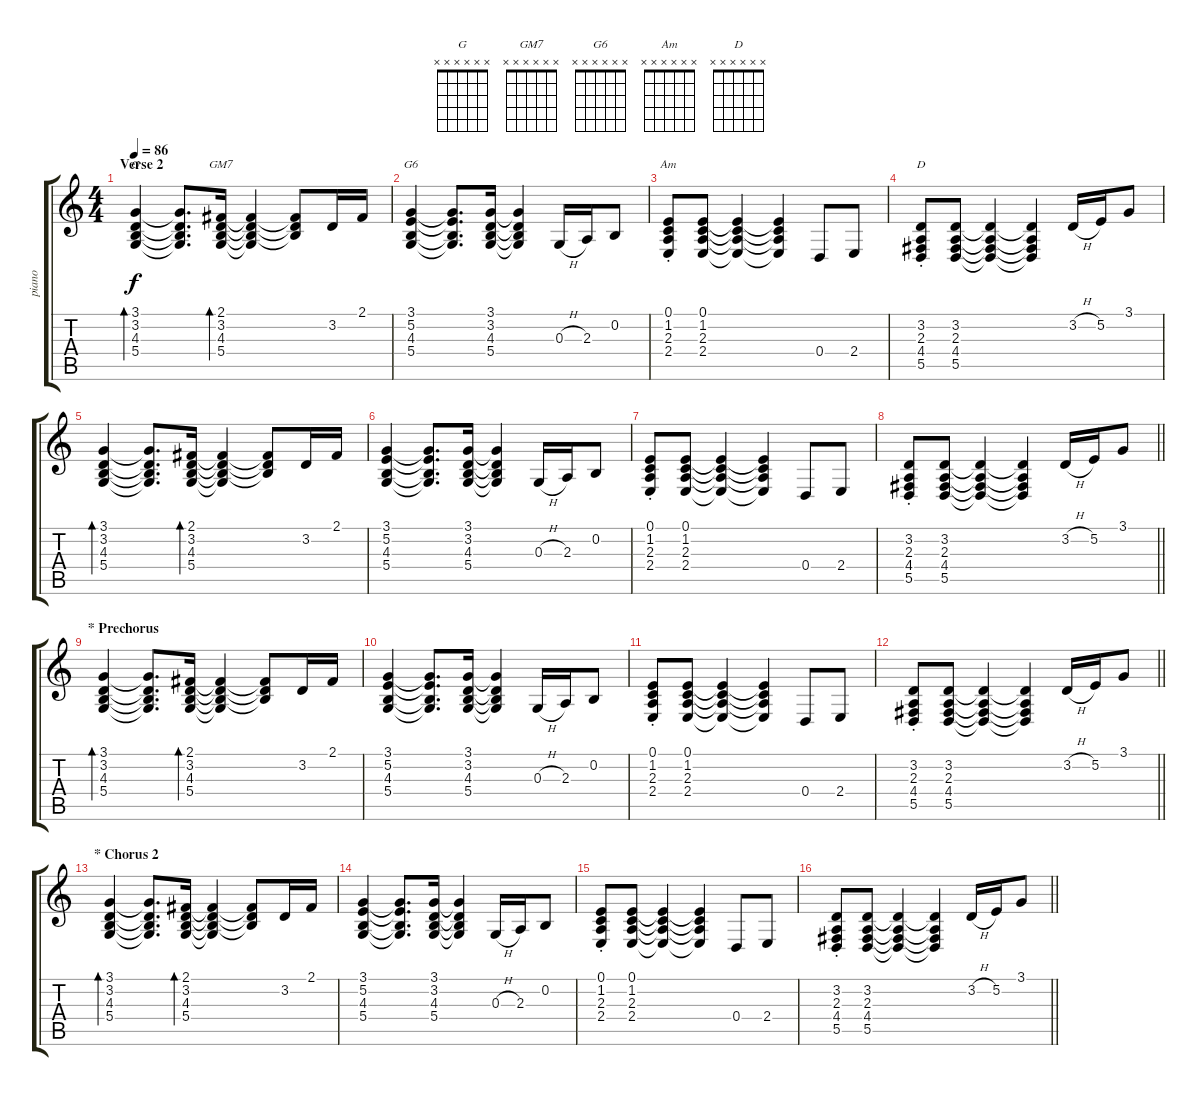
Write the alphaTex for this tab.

\track ("piano" "piano") {instrument acousticgrandpiano}
\staff {score tabs}
\tuning (E4 B3 G3 D3 A2 E2) {hide}
\chord ("G" x x x x x x)
\chord ("GM7" x x x x x x)
\chord ("G6" x x x x x x)
\chord ("Am" x x x x x x)
\chord ("D" x x x x x x)
\ts (4 4)
\section ("" "Verse 2")
\tempo 86
\clef g2
\ks c
(3.1 3.2 4.3 5.4).4{bd 60 ch "G" dy f} (3.1{t} 3.2{t} 4.3{t} 5.4{t}).8{d} (2.1 3.2 4.3 5.4).16{bd 60 ch "GM7"} (2.1{t} 3.2{t} 4.3{t} 5.4{t}).4 (2.1{t} 3.2{t} 4.3{t}).8 3.2.16 2.1.16 |
(3.1 5.2 4.3 5.4).4{ch "G6"} (3.1{t} 5.2{t} 4.3{t} 5.4{t}).8{d} (3.1 3.2 4.3 5.4).16 (3.1{t} 3.2{t} 4.3{t} 5.4{t}).4 0.3{h}.16 2.3.16 0.2.8 |
(0.1{st} 1.2{st} 2.3{st} 2.4{st}).8{ch "Am"} (0.1 1.2 2.3 2.4).8 (0.1{t} 1.2{t} 2.3{t} 2.4{t}).4 (0.1{t} 1.2{t} 2.3{t} 2.4{t}).4 0.4.8 2.4.8 |
(3.2{st} 2.3{st} 4.4{st} 5.5{st}).8{ch "D"} (3.2 2.3 4.4 5.5).8 (3.2{t} 2.3{t} 4.4{t} 5.5{t}).4 (3.2{t} 2.3{t} 4.4{t} 5.5{t}).4 3.2{h}.16 5.2.16 3.1.8 |
(3.1 3.2 4.3 5.4).4{bd 60} (3.1{t} 3.2{t} 4.3{t} 5.4{t}).8{d} (2.1 3.2 4.3 5.4).16{bd 60} (2.1{t} 3.2{t} 4.3{t} 5.4{t}).4 (2.1{t} 3.2{t} 4.3{t}).8 3.2.16 2.1.16 |
(3.1 5.2 4.3 5.4).4 (3.1{t} 5.2{t} 4.3{t} 5.4{t}).8{d} (3.1 3.2 4.3 5.4).16 (3.1{t} 3.2{t} 4.3{t} 5.4{t}).4 0.3{h}.16 2.3.16 0.2.8 |
(0.1{st} 1.2{st} 2.3{st} 2.4{st}).8 (0.1 1.2 2.3 2.4).8 (0.1{t} 1.2{t} 2.3{t} 2.4{t}).4 (0.1{t} 1.2{t} 2.3{t} 2.4{t}).4 0.4.8 2.4.8 |
\barLineRight lightlight
(3.2{st} 2.3{st} 4.4{st} 5.5{st}).8 (3.2 2.3 4.4 5.5).8 (3.2{t} 2.3{t} 4.4{t} 5.5{t}).4 (3.2{t} 2.3{t} 4.4{t} 5.5{t}).4 3.2{h}.16 5.2.16 3.1.8 |
\section ("" "* Prechorus")
(3.1 3.2 4.3 5.4).4{bd 60} (3.1{t} 3.2{t} 4.3{t} 5.4{t}).8{d} (2.1 3.2 4.3 5.4).16{bd 60} (2.1{t} 3.2{t} 4.3{t} 5.4{t}).4 (2.1{t} 3.2{t} 4.3{t}).8 3.2.16 2.1.16 |
(3.1 5.2 4.3 5.4).4 (3.1{t} 5.2{t} 4.3{t} 5.4{t}).8{d} (3.1 3.2 4.3 5.4).16 (3.1{t} 3.2{t} 4.3{t} 5.4{t}).4 0.3{h}.16 2.3.16 0.2.8 |
(0.1{st} 1.2{st} 2.3{st} 2.4{st}).8 (0.1 1.2 2.3 2.4).8 (0.1{t} 1.2{t} 2.3{t} 2.4{t}).4 (0.1{t} 1.2{t} 2.3{t} 2.4{t}).4 0.4.8 2.4.8 |
\barLineRight lightlight
(3.2{st} 2.3{st} 4.4{st} 5.5{st}).8 (3.2 2.3 4.4 5.5).8 (3.2{t} 2.3{t} 4.4{t} 5.5{t}).4 (3.2{t} 2.3{t} 4.4{t} 5.5{t}).4 3.2{h}.16 5.2.16 3.1.8 |
\section ("" "* Chorus 2")
(3.1 3.2 4.3 5.4).4{bd 60} (3.1{t} 3.2{t} 4.3{t} 5.4{t}).8{d} (2.1 3.2 4.3 5.4).16{bd 60} (2.1{t} 3.2{t} 4.3{t} 5.4{t}).4 (2.1{t} 3.2{t} 4.3{t}).8 3.2.16 2.1.16 |
(3.1 5.2 4.3 5.4).4 (3.1{t} 5.2{t} 4.3{t} 5.4{t}).8{d} (3.1 3.2 4.3 5.4).16 (3.1{t} 3.2{t} 4.3{t} 5.4{t}).4 0.3{h}.16 2.3.16 0.2.8 |
(0.1{st} 1.2{st} 2.3{st} 2.4{st}).8 (0.1 1.2 2.3 2.4).8 (0.1{t} 1.2{t} 2.3{t} 2.4{t}).4 (0.1{t} 1.2{t} 2.3{t} 2.4{t}).4 0.4.8 2.4.8 |
\barLineRight lightlight
(3.2{st} 2.3{st} 4.4{st} 5.5{st}).8 (3.2 2.3 4.4 5.5).8 (3.2{t} 2.3{t} 4.4{t} 5.5{t}).4 (3.2{t} 2.3{t} 4.4{t} 5.5{t}).4 3.2{h}.16 5.2.16 3.1.8
